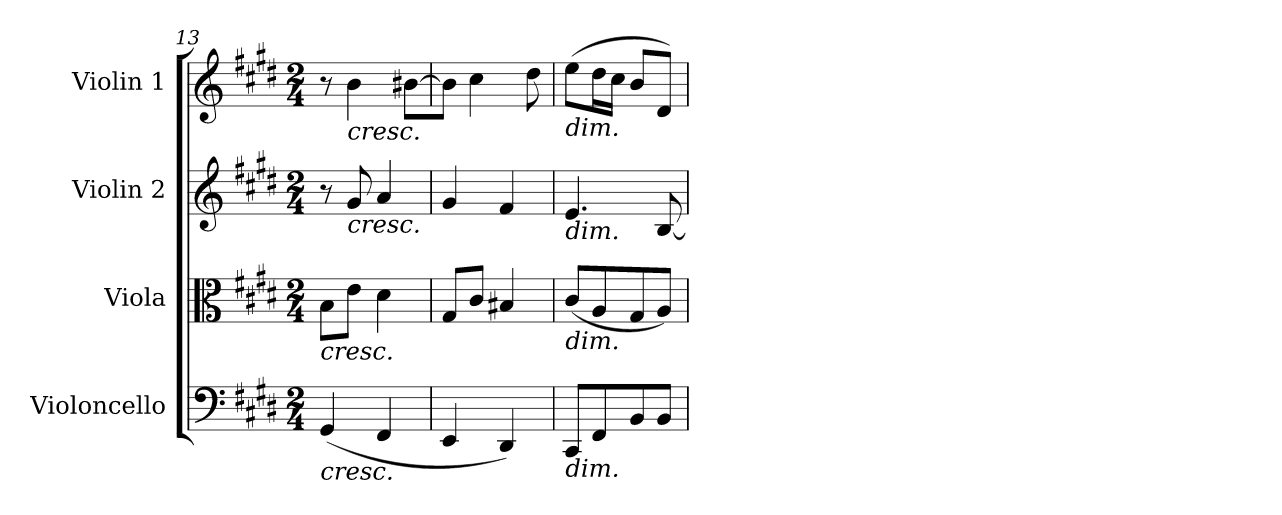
**kern	**kern	**kern	**kern
*part4	*part3	*part2	*part1
*staff4	*staff3	*staff2	*staff1
*I"Violoncello	*I"Viola	*I"Violin 2	*I"Violin 1
*I'Vc	*I'Vla	*I'Vln	*I'Vln
*clefF4	*clefC3	*clefG2	*clefG2
*k[f#c#g#d#]	*k[f#c#g#d#]	*k[f#c#g#d#]	*k[f#c#g#d#]
*M2/4	*M2/4	*M2/4	*M2/4
=13	=13	=13	=13
!	!LO:TX:b:i:t=cresc.	!	!
!LO:TX:b:i:t=cresc.	!	!	!
(4GG#/	8B\L	8r	8r
!	!	!	!LO:TX:b:i:t=cresc.
!	!	!LO:TX:b:i:t=cresc.	!
.	8e\J	8g#/	4b\
4FF#/	4d#\	4a/	.
.	.	.	[8b#X\L
=14	=14	=14	=14
4EE/	8G#/L	4g#/	8b#\J]
.	8c#/J	.	4cc#\
4DD#/)	4B#X/	4f#/	.
.	.	.	8dd#\
=15	=15	=15	=15
!	!	!	!LO:TX:b:i:t=dim.
!	!	!LO:TX:b:i:t=dim.	!
!	!LO:TX:b:i:t=dim.	!	!
!LO:TX:b:i:t=dim.	!	!	!
8CC#/L	(8c#/L	4.e/	(8ee\L
8FF#/	8A/	.	16dd#\L
.	.	.	16cc#\JJ
8BB/	8G#/	.	8b/L
8BB/J	8A/J)	[8B/	8d#/J)
=	=	=	=
*-	*-	*-	*-
